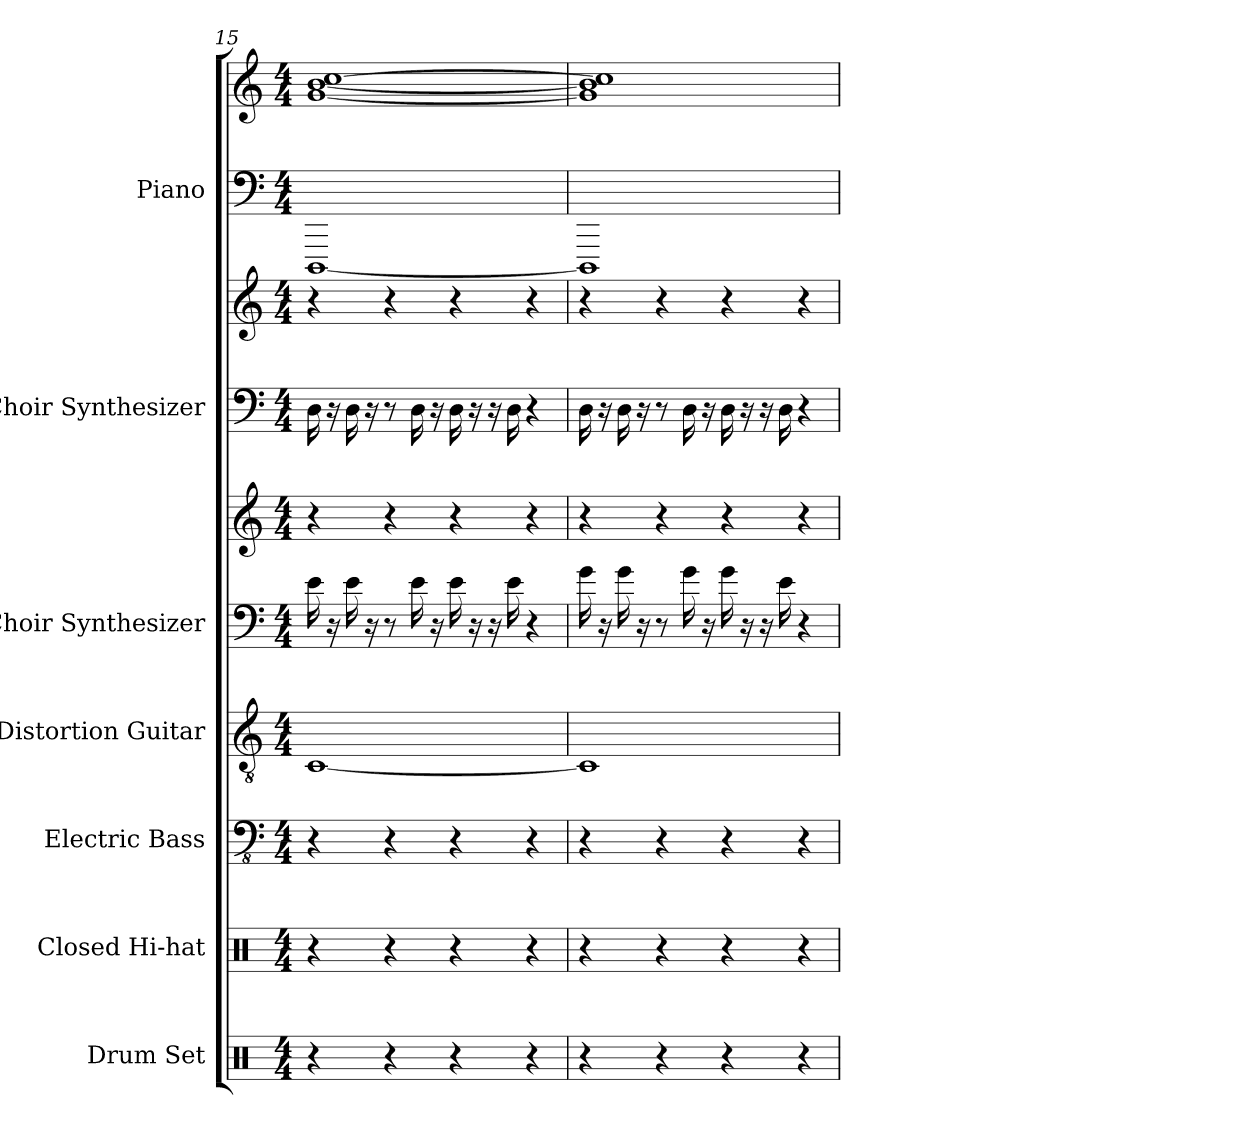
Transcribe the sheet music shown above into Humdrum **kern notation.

**kern	**kern	**kern	**kern	**kern	**kern	**kern	**kern	**kern	**kern
*part7	*part6	*part5	*part4	*part3	*part3	*part2	*part2	*part1	*part1
*staff10	*staff9	*staff8	*staff7	*staff6	*staff5	*staff4	*staff3	*staff2	*staff1
*I"Drum Set	*I"Closed Hi-hat	*I"Electric Bass	*I"Distortion Guitar	*I"Choir Synthesizer	*	*I"Choir Synthesizer	*	*I"Piano	*
*I'Drums	*I'Cl HH	*I'El. B.	*I'Dist. Guit.	*I'Synth.	*	*I'Synth.	*	*I'Pno.	*
*clefX	*clefX	*clefFv4	*clefGv2	*clefF4	*clefG2	*clefF4	*clefG2	*clefF4	*clefG2
*k[]	*k[]	*k[]	*k[]	*k[]	*k[]	*k[]	*k[]	*k[]	*k[]
*M4/4	*M4/4	*M4/4	*M4/4	*M4/4	*M4/4	*M4/4	*M4/4	*M4/4	*M4/4
=15	=15	=15	=15	=15	=15	=15	=15	=15	=15
4r	4r	4r	[1C	16e	4r	16D	4r	[1DDD	[1cc [1g [1b
.	.	.	.	16r	.	16r	.	.	.
.	.	.	.	16e	.	16D	.	.	.
.	.	.	.	16r	.	16r	.	.	.
4r	4r	4r	.	8r	4r	8r	4r	.	.
.	.	.	.	16e	.	16D	.	.	.
.	.	.	.	16r	.	16r	.	.	.
4r	4r	4r	.	16e	4r	16D	4r	.	.
.	.	.	.	16r	.	16r	.	.	.
.	.	.	.	16r	.	16r	.	.	.
.	.	.	.	16e	.	16D	.	.	.
4r	4r	4r	.	4r	4r	4r	4r	.	.
=16	=16	=16	=16	=16	=16	=16	=16	=16	=16
4r	4r	4r	1C]	16g	4r	16D	4r	1DDD]	1cc] 1g] 1b]
.	.	.	.	16r	.	16r	.	.	.
.	.	.	.	16g	.	16D	.	.	.
.	.	.	.	16r	.	16r	.	.	.
4r	4r	4r	.	8r	4r	8r	4r	.	.
.	.	.	.	16g	.	16D	.	.	.
.	.	.	.	16r	.	16r	.	.	.
4r	4r	4r	.	16g	4r	16D	4r	.	.
.	.	.	.	16r	.	16r	.	.	.
.	.	.	.	16r	.	16r	.	.	.
.	.	.	.	16e	.	16D	.	.	.
4r	4r	4r	.	4r	4r	4r	4r	.	.
=	=	=	=	=	=	=	=	=	=
*-	*-	*-	*-	*-	*-	*-	*-	*-	*-
